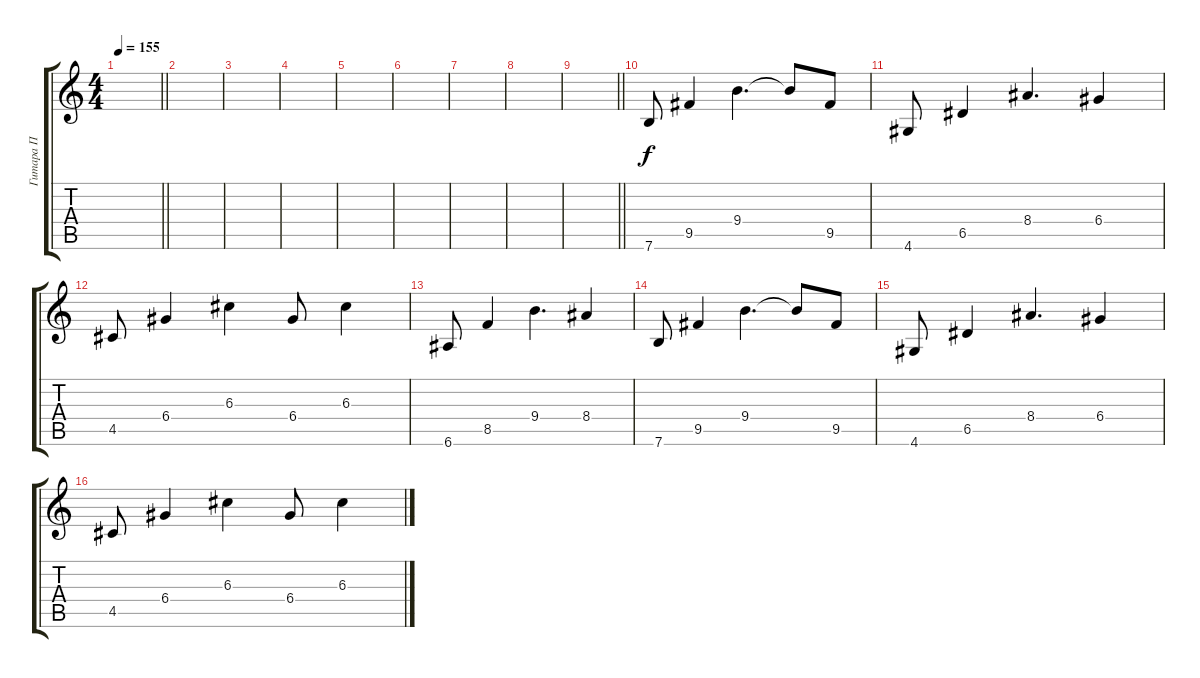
\track ("Гитара П" "Гитара П") {instrument distortionguitar}
\staff {score tabs}
\tuning (E4 B3 G3 D3 A2 E2) {hide}
\ts (4 4)
\tempo 155
\clef g2
\barLineRight lightlight
\ks c
|
\section ("" " ")
|
|
|
|
|
|
|
\barLineRight lightlight
|
\section ("" " ")
7.6.8{volume 13} 9.5.4 9.4.4{d} 9.4{t}.8 9.5.8 |
4.6.8 6.5.4 8.4.4{d} 6.4.4 |
4.5.8 6.4.4 6.3.4 6.4.8 6.3.4 |
6.6.8 8.5.4 9.4.4{d} 8.4.4 |
7.6.8 9.5.4 9.4.4{d} 9.4{t}.8 9.5.8 |
4.6.8 6.5.4 8.4.4{d} 6.4.4 |
4.5.8 6.4.4 6.3.4 6.4.8 6.3.4
